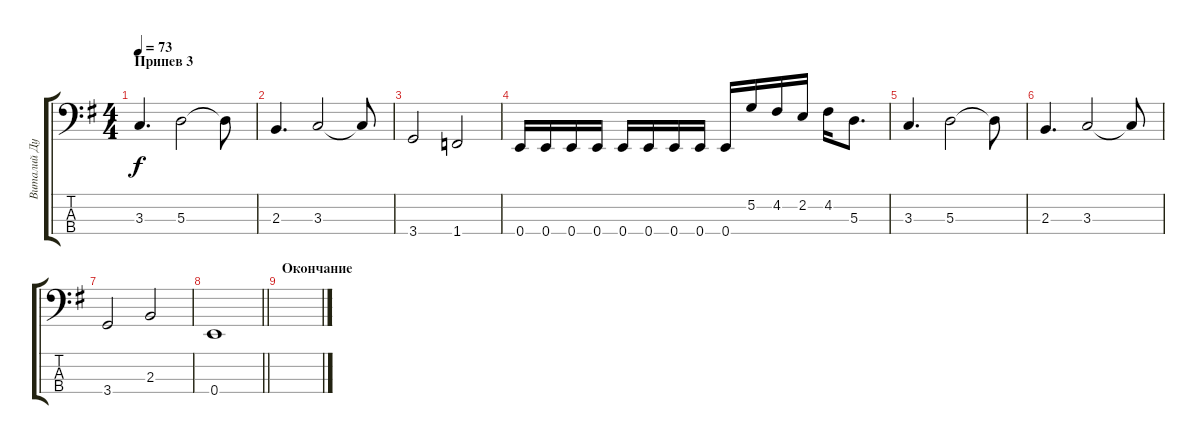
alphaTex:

\track ("Виталий Дубинин" "Виталий Ду") {instrument electricbassfinger}
\staff {score tabs}
\tuning (G2 D2 A1 E1) {hide}
\ts (4 4)
\section ("" "Припев 3")
\tempo 73
\clef f4
\ks eminor
3.3.4{d dy f} 5.3.2 5.3{t}.8 |
2.3.4{d} 3.3.2 3.3{t}.8 |
3.4.2 1.4.2 |
0.4.16 0.4.16 0.4.16 0.4.16 0.4.16 0.4.16 0.4.16 0.4.16 0.4.16 5.2.16 4.2.16 2.2.16 4.2.16 5.3.8{d} |
3.3.4{d} 5.3.2 5.3{t}.8 |
2.3.4{d} 3.3.2 3.3{t}.8 |
3.4.2 2.3.2 |
\barLineRight lightlight
0.4.1 |
\section ("" "Окончание")
